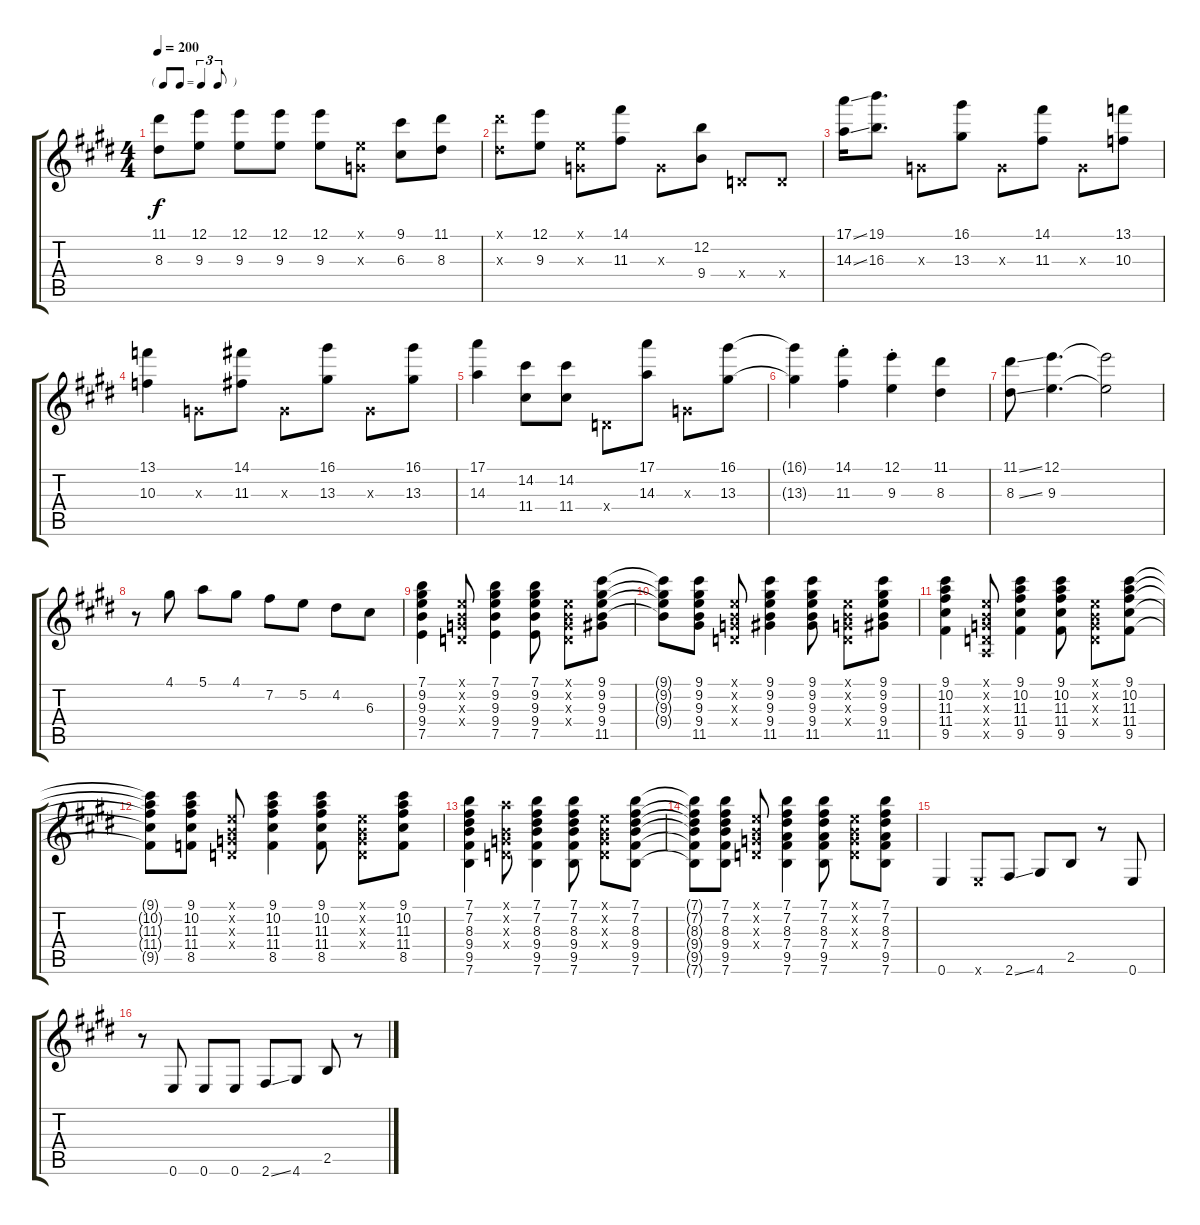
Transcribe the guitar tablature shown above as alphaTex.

\track "" {instrument acousticguitarsteel}
\staff {score tabs}
\tuning (E4 B3 G3 D3 A2 E2) {hide}
\ts (4 4)
\tf triplet8th
\tempo 200
\clef g2
\ks e
(11.1 8.3).8{dy f} (12.1 9.3).8 (12.1 9.3).8 (12.1 9.3).8 (12.1 9.3).8 (0.1{x} 0.3{x}).8 (9.1 6.3).8 (11.1 8.3).8 |
(11.1{x} 8.3{x}).8 (12.1 9.3).8 (0.1{x} 0.3{x}).8 (14.1 11.3).8 0.3{x}.8 (12.2 9.4).8 0.4{x}.8 0.4{x}.8 |
(17.1{ss} 14.3{ss}).16 (19.1 16.3).8{d} 0.3{x}.8 (16.1 13.3).8 0.3{x}.8 (14.1 11.3).8 0.3{x}.8 (13.1 10.3).8 |
(13.1 10.3).4 0.3{x}.8 (14.1 11.3).8 0.3{x}.8 (16.1 13.3).8 0.3{x}.8 (16.1 13.3).8 |
(17.1 14.3).4 (14.2 11.4).8 (14.2 11.4).8 0.4{x}.8 (17.1 14.3).8 0.3{x}.8 (16.1 13.3).8 |
(16.1{t} 13.3{t}).4 (14.1{st} 11.3).4 (12.1{st} 9.3).4 (11.1 8.3).4 |
(11.1{ss} 8.3{ss}).8 (12.1 9.3).4{d} (12.1{t} 9.3{t}).2 |
r.8 4.1.8 5.1.8 4.1.8 7.2.8 5.2.8 4.2.8 6.3.8 |
(7.1 9.2 9.3 9.4 7.5).4 (0.1{x} 0.2{x} 0.3{x} 0.4{x}).8 (7.1 9.2 9.3 9.4 7.5).4 (7.1 9.2 9.3 9.4 7.5).8 (0.1{x} 0.2{x} 0.3{x} 0.4{x}).8 (9.1 9.2 9.3 9.4 11.5).8 |
(9.1{t} 9.2{t} 9.3{t} 9.4{t}).8 (9.1 9.2 9.3 9.4 11.5).8 (0.1{x} 0.2{x} 0.3{x} 0.4{x}).8 (9.1 9.2 9.3 9.4 11.5).4 (9.1 9.2 9.3 9.4 11.5).8 (0.1{x} 0.2{x} 0.3{x} 0.4{x}).8 (9.1 9.2 9.3 9.4 11.5).8 |
(9.1 10.2 11.3 11.4 9.5).4 (0.1{x} 0.2{x} 0.3{x} 0.4{x} 0.5{x}).8 (9.1 10.2 11.3 11.4 9.5).4 (9.1 10.2 11.3 11.4 9.5).8 (0.1{x} 0.2{x} 0.3{x} 0.4{x}).8 (9.1 10.2 11.3 11.4 9.5).8 |
(9.1{t} 10.2{t} 11.3{t} 11.4{t} 9.5{t}).8 (9.1 10.2 11.3 11.4 8.5).8 (0.1{x} 0.2{x} 0.3{x} 0.4{x}).8 (9.1 10.2 11.3 11.4 8.5).4 (9.1 10.2 11.3 11.4 8.5).8 (0.1{x} 0.2{x} 0.3{x} 0.4{x}).8 (9.1 10.2 11.3 11.4 8.5).8 |
(7.1 7.2 8.3 9.4 9.5 7.6).4 (5.1{x} 0.2{x} 0.3{x} 0.4{x}).8 (7.1 7.2 8.3 9.4 9.5 7.6).4 (7.1 7.2 8.3 9.4 9.5 7.6).8 (0.1{x} 0.2{x} 0.3{x} 0.4{x}).8 (7.1 7.2 8.3 9.4 9.5 7.6).8 |
(7.1{t} 7.2{t} 8.3{t} 9.4{t} 9.5{t} 7.6{t}).8 (7.1 7.2 8.3 9.4 9.5 7.6).8 (0.1{x} 0.2{x} 0.3{x} 0.4{x}).8 (7.1 7.2 8.3 7.4 9.5 7.6).4 (7.1 7.2 8.3 7.4 9.5 7.6).8 (0.1{x} 0.2{x} 0.3{x} 0.4{x}).8 (7.1 7.2 8.3 7.4 9.5 7.6).8 |
0.6.4 0.6{x}.8 2.6{ss}.8 4.6.8 2.5.8 r.8 0.6.8 |
r.8 0.6.8 0.6.8 0.6.8 2.6{ss}.8 4.6.8 2.5.8 r.8
